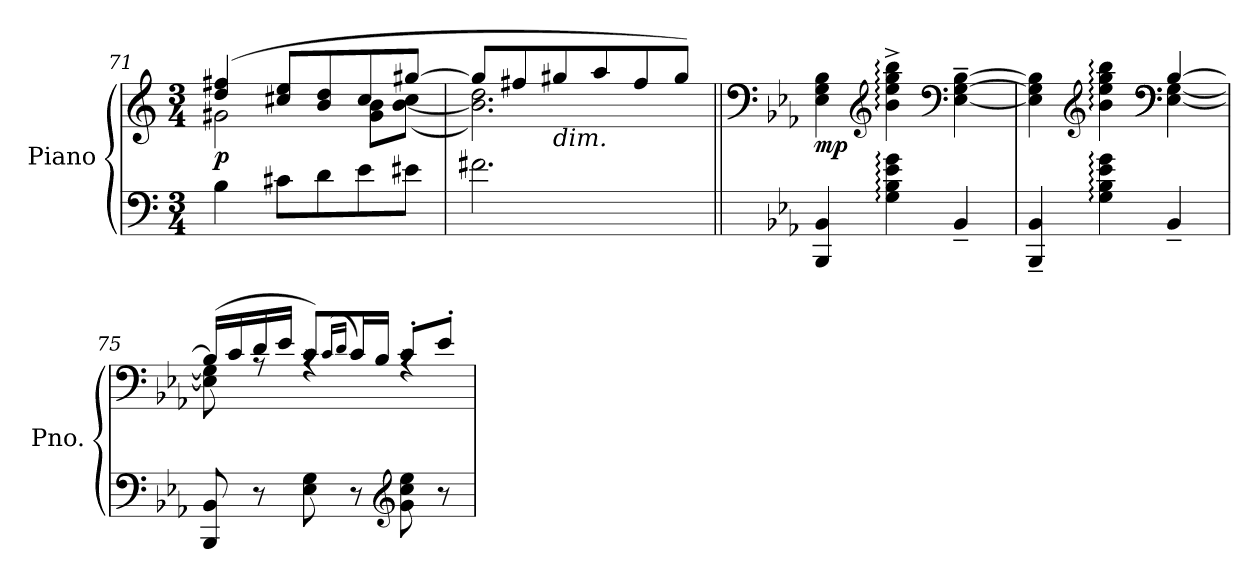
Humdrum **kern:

**kern	**kern	**dynam
*part1	*part1	*part1
*staff2	*staff1	*staff1/2
*I"Piano	*	*
*I'Pno.	*	*
*clefF4	*clefG2	*
*k[]	*k[]	*
*M3/4	*M3/4	*
=71	=71	=71
*	*^	*
!	!	!	!LO:DY:b
4B\	(4dd/ 4ff#X/	2g#X\	p
8c#X\L	8cc#X/ 8ee/L	.	.
8d\	8b/ 8dd/	.	.
8e\	8cc#/	8g#\ 8b\L	.
8e#X\J	[8gg#X/J	([8b\ 8cc#\J	.
=72	=72	=72	=72
2.f#X\	8gg#/L]	2.b\] 2.dd\)	.
.	8ff#X/	.	.
!	!LO:TX:b:i:t=dim.	!	!
.	8gg#X/	.	.
.	8aa/	.	.
.	8ff#/	.	.
.	8gg#/J)	.	.
*	*v	*v	*
!!LO:PB:g=z
=73||	=73||	=73||
*	*clefF4	*
*k[b-e-a-]	*k[b-e-a-]	*
!	!	!LO:DY:b
4BBB-/ 4BB-/	4E-\ 4G\ 4B-\	mp
*	*clefG2	*
4G\: 4B-\: 4e-\: 4g\:	4b-\:^ 4ee-\:^ 4gg\:^ 4bb-\:^	.
*	*clefF4	*
4BB-~/	[4E-\~ [4G\~ [4B-\~	.
=74	=74	=74
*	*^	*
4BBB-/~ 4BB-/~	4E-\] 4G\] 4B-\]	2ryy	.
*	*clefG2	*	*
4G\: 4B-\: 4e-\: 4g\:	4b-\: 4ee-\: 4gg\: 4bb-\:	.	.
*	*clefF4	*	*
4BB-~/	[4B-/	[4E-\ [4G\	.
=75	=75	=75	=75
8BBB-/ 8BB-/	(16B-/LL]	8E-\] 8G\]	.
.	16c/	.	.
8r	16d/	8rA	.
.	16e-/JJ	.	.
8E-\ 8G\	8c/L)	4rA	.
.	(16qc/LL	.	.
.	16qd/JJ	.	.
8r	16c/L)	.	.
.	16B-/JJ	.	.
*clefG2	*	*	*
8g\ 8cc\ 8ee-\	8c'/L	4rA	.
8r	8e-'/J	.	.
*	*v	*v	*
=	=	=
*-	*-	*-
